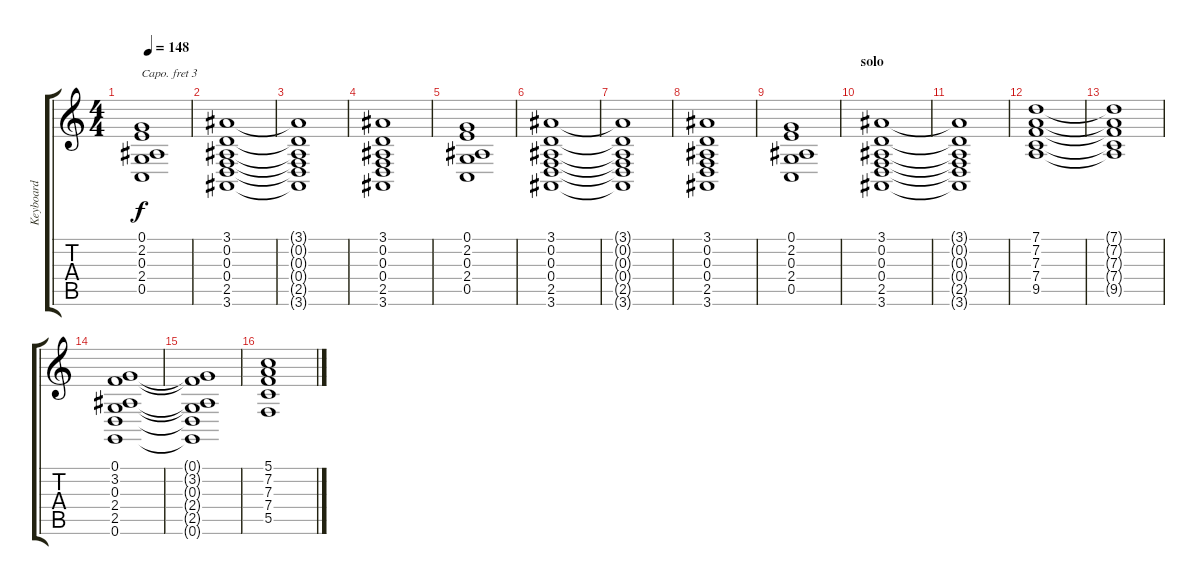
\track ("Keyboard" "Keyboard") {instrument pad8sweep}
\staff {score tabs}
\capo 3
\tuning (E4 B3 G3 D3 A2 E2) {hide}
\ts (4 4)
\tempo 148
\clef g2
\ks c
(0.1 2.2 0.3 2.4 0.5).1{dy f} |
(3.1 0.2 0.3 0.4 2.5 3.6).1 |
(3.1{t} 0.2{t} 0.3{t} 0.4{t} 2.5{t} 3.6{t}).1 |
(3.1 0.2 0.3 0.4 2.5 3.6).1 |
(0.1 2.2 0.3 2.4 0.5).1 |
(3.1 0.2 0.3 0.4 2.5 3.6).1 |
(3.1{t} 0.2{t} 0.3{t} 0.4{t} 2.5{t} 3.6{t}).1 |
(3.1 0.2 0.3 0.4 2.5 3.6).1 |
(0.1 2.2 0.3 2.4 0.5).1 |
\section ("" "solo")
(3.1 0.2 0.3 0.4 2.5 3.6).1 |
(3.1{t} 0.2{t} 0.3{t} 0.4{t} 2.5{t} 3.6{t}).1 |
(7.1 7.2 7.3 7.4 9.5).1 |
(7.1{t} 7.2{t} 7.3{t} 7.4{t} 9.5{t}).1 |
(0.1 3.2 0.3 2.4 2.5 0.6).1 |
(0.1{t} 3.2{t} 0.3{t} 2.4{t} 2.5{t} 0.6{t}).1 |
(5.1 7.2 7.3 7.4 5.5).1
